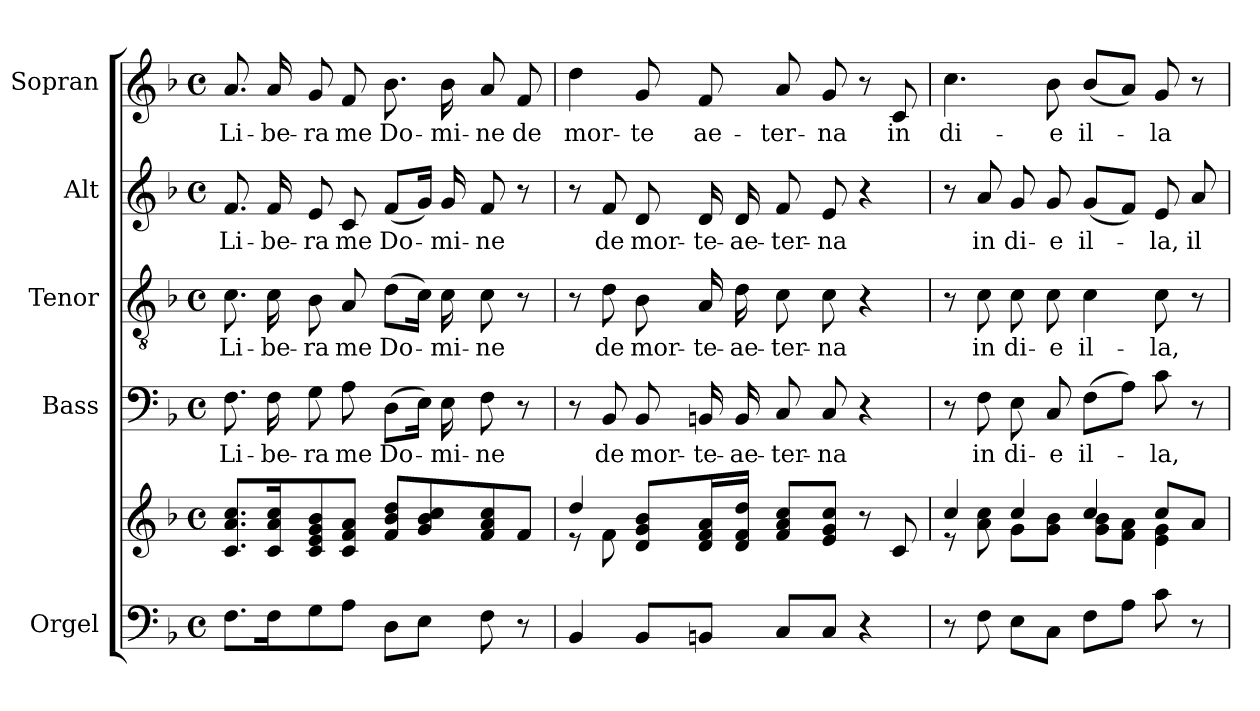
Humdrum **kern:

**kern	**kern	**kern	**text	**kern	**text	**kern	**text	**kern	**text
*part5	*part5	*part4	*part4	*part3	*part3	*part2	*part2	*part1	*part1
*staff6	*staff5	*staff4	*staff4	*staff3	*staff3	*staff2	*staff2	*staff1	*staff1
*I"Orgel	*	*I"Bass	*	*I"Tenor	*	*I"Alt	*	*I"Sopran	*
*I'Org.	*	*I'B.	*	*I'T.	*	*I'A.	*	*I'S.	*
!!LO:PB:g=z
*clefF4	*clefG2	*clefF4	*	*clefGv2	*	*clefG2	*	*clefG2	*
*	*	*	*	*ITrd7c12	*	*	*	*	*
*k[b-]	*k[b-]	*k[b-]	*	*k[b-]	*	*k[b-]	*	*k[b-]	*
*F:	*F:	*F:	*	*F:	*	*F:	*	*F:	*
*M4/4	*M4/4	*M4/4	*	*M4/4	*	*M4/4	*	*M4/4	*
*met(c)	*met(c)	*met(c)	*	*met(c)	*	*met(c)	*	*met(c)	*
=1	=1	=1	=1	=1	=1	=1	=1	=1	=1
!	!	!	!LO:LY:b:color=#000000	!	!	!	!	!	!
!	!	!	!	!	!LO:LY:b:color=#000000	!	!	!	!
!	!	!	!	!	!	!	!LO:LY:b:color=#000000	!	!
!	!	!	!	!	!	!	!	!	!LO:LY:b:color=#000000
8.Fi\L	8.ci/ 8.ai 8.cciL	8.Fi\	Li-	8.Ci\	Li-	8.fi/	Li-	8.ai/	Li-
!	!	!	!LO:LY:b:color=#000000	!	!	!	!	!	!
!	!	!	!	!	!LO:LY:b:color=#000000	!	!	!	!
!	!	!	!	!	!	!	!LO:LY:b:color=#000000	!	!
!	!	!	!	!	!	!	!	!	!LO:LY:b:color=#000000
16Fi\k	16ci/ 16ai 16ccik	16Fi\	-be-	16Ci\	-be-	16fi/	-be-	16ai/	-be-
!	!	!	!LO:LY:b:color=#000000	!	!	!	!	!	!
!	!	!	!	!	!LO:LY:b:color=#000000	!	!	!	!
!	!	!	!	!	!	!	!LO:LY:b:color=#000000	!	!
!	!	!	!	!	!	!	!	!	!LO:LY:b:color=#000000
8Gi\	8ci/ 8ei 8gi 8b-i	8Gi\	-ra	8BB-i\	-ra	8ei/	-ra	8gi/	-ra
!	!	!	!LO:LY:b:color=#000000	!	!	!	!	!	!
!	!	!	!	!	!LO:LY:b:color=#000000	!	!	!	!
!	!	!	!	!	!	!	!LO:LY:b:color=#000000	!	!
!	!	!	!	!	!	!	!	!	!LO:LY:b:color=#000000
8Ai\J	8ci/ 8fi 8aiJ	8Ai\	me	8AAi/	me	8ci/	me	8fi/	me
!	!	!	!LO:LY:b:color=#000000	!	!	!	!	!	!
!	!	!	!	!	!LO:LY:b:color=#000000	!	!	!	!
!	!	!	!	!	!	!	!LO:LY:b:color=#000000	!	!
!	!	!	!	!	!	!	!	!	!LO:LY:b:color=#000000
8Di\L	8fi/ 8b-i 8ddiL	(8Di\L	Do-	(8Di\L	Do-	(8fi/L	Do-	8.b-i\	Do-
8Ei\J	8gi/ 8b-i 8cci	16Ei\Jk)	.	16Ci\Jk)	.	16gi/Jk)	.	.	.
!	!	!	!LO:LY:b:color=#000000	!	!	!	!	!	!
!	!	!	!	!	!LO:LY:b:color=#000000	!	!	!	!
!	!	!	!	!	!	!	!LO:LY:b:color=#000000	!	!
!	!	!	!	!	!	!	!	!	!LO:LY:b:color=#000000
.	.	16Ei\	-mi-	16Ci\	-mi-	16gi/	-mi-	16b-i\	-mi-
!	!	!	!LO:LY:b:color=#000000	!	!	!	!	!	!
!	!	!	!	!	!LO:LY:b:color=#000000	!	!	!	!
!	!	!	!	!	!	!	!LO:LY:b:color=#000000	!	!
!	!	!	!	!	!	!	!	!	!LO:LY:b:color=#000000
8Fi\	8fi/ 8ai 8cci	8Fi\	-ne	8Ci\	-ne	8fi/	-ne	8ai/	-ne
!	!	!	!	!	!	!	!	!	!LO:LY:b:color=#000000
8r	8fi/J	8r	.	8r	.	8r	.	8fi/	de
=2	=2	=2	=2	=2	=2	=2	=2	=2	=2
*	*^	*	*	*	*	*	*	*	*
!	!	!	!	!	!	!	!	!	!	!LO:LY:b:color=#000000
4BB-i/	4ddi/	8r	8r	.	8r	.	8r	.	4ddi\	mor-
!	!	!	!	!LO:LY:b:color=#000000	!	!	!	!	!	!
!	!	!	!	!	!	!LO:LY:b:color=#000000	!	!	!	!
!	!	!	!	!	!	!	!	!LO:LY:b:color=#000000	!	!
.	.	8fi\	8BB-i/	de	8Di\	de	8fi/	de	.	.
!	!	!	!	!LO:LY:b:color=#000000	!	!	!	!	!	!
!	!	!	!	!	!	!LO:LY:b:color=#000000	!	!	!	!
!	!	!	!	!	!	!	!	!LO:LY:b:color=#000000	!	!
!	!	!	!	!	!	!	!	!	!	!LO:LY:b:color=#000000
8BB-i/L	8di/ 8gi 8b-iL	2.ryy	8BB-i/	mor-	8BB-i\	mor-	8di/	mor-	8gi/	-te
!	!	!	!	!LO:LY:b:color=#000000	!	!	!	!	!	!
!	!	!	!	!	!	!LO:LY:b:color=#000000	!	!	!	!
!	!	!	!	!	!	!	!	!LO:LY:b:color=#000000	!	!
!	!	!	!	!	!	!	!	!	!	!LO:LY:b:color=#000000
8BBni/J	16di/ 16fi 16aiL	.	16BBni/	-te-	16AAi/	-te-	16di/	-te-	8fi/	ae-
!	!	!	!	!LO:LY:b:color=#000000	!	!	!	!	!	!
!	!	!	!	!	!	!LO:LY:b:color=#000000	!	!	!	!
!	!	!	!	!	!	!	!	!LO:LY:b:color=#000000	!	!
.	16di/ 16fi 16ddiJJ	.	16BBi/	-ae-	16Di\	-ae-	16di/	-ae-	.	.
!	!	!	!	!LO:LY:b:color=#000000	!	!	!	!	!	!
!	!	!	!	!	!	!LO:LY:b:color=#000000	!	!	!	!
!	!	!	!	!	!	!	!	!LO:LY:b:color=#000000	!	!
!	!	!	!	!	!	!	!	!	!	!LO:LY:b:color=#000000
8Ci/L	8fi/ 8ai 8cciL	.	8Ci/	-ter-	8Ci\	-ter-	8fi/	-ter-	8ai/	-ter-
!	!	!	!	!LO:LY:b:color=#000000	!	!	!	!	!	!
!	!	!	!	!	!	!LO:LY:b:color=#000000	!	!	!	!
!	!	!	!	!	!	!	!	!LO:LY:b:color=#000000	!	!
!	!	!	!	!	!	!	!	!	!	!LO:LY:b:color=#000000
8Ci/J	8ei/ 8gi 8cciJ	.	8Ci/	-na	8Ci\	-na	8ei/	-na	8gi/	-na
4r	8r	.	4r	.	4r	.	4r	.	8r	.
!	!	!	!	!	!	!	!	!	!	!LO:LY:b:color=#000000
.	8ci/	.	.	.	.	.	.	.	8ci/	in
=3	=3	=3	=3	=3	=3	=3	=3	=3	=3	=3
!	!	!	!	!	!	!	!	!	!	!LO:LY:b:color=#000000
8r	4cci/	8r	8r	.	8r	.	8r	.	4.cci\	di-
!	!	!	!	!LO:LY:b:color=#000000	!	!	!	!	!	!
!	!	!	!	!	!	!LO:LY:b:color=#000000	!	!	!	!
!	!	!	!	!	!	!	!	!LO:LY:b:color=#000000	!	!
8Fi\	.	8ai\ 8cci	8Fi\	in	8Ci\	in	8ai/	in	.	.
!	!	!	!	!LO:LY:b:color=#000000	!	!	!	!	!	!
!	!	!	!	!	!	!LO:LY:b:color=#000000	!	!	!	!
!	!	!	!	!	!	!	!	!LO:LY:b:color=#000000	!	!
8Ei\L	4cci/	8gi\L	8Ei\	di-	8Ci\	di-	8gi/	di-	.	.
!	!	!	!	!LO:LY:b:color=#000000	!	!	!	!	!	!
!	!	!	!	!	!	!LO:LY:b:color=#000000	!	!	!	!
!	!	!	!	!	!	!	!	!LO:LY:b:color=#000000	!	!
!	!	!	!	!	!	!	!	!	!	!LO:LY:b:color=#000000
8Ci\J	.	8gi\ 8b-iJ	8Ci/	-e	8Ci\	-e	8gi/	-e	8b-i\	-e
!	!	!	!	!LO:LY:b:color=#000000	!	!	!	!	!	!
!	!	!	!	!	!	!LO:LY:b:color=#000000	!	!	!	!
!	!	!	!	!	!	!	!	!LO:LY:b:color=#000000	!	!
!	!	!	!	!	!	!	!	!	!	!LO:LY:b:color=#000000
8Fi\L	4cci/	8gi\ 8b-iL	(8Fi\L	il-	4Ci\	il-	(8gi/L	il-	(8b-i/L	il-
8Ai\J	.	8fi\ 8aiJ	8Ai\J)	.	.	.	8fi/J)	.	8ai/J)	.
!	!	!	!	!LO:LY:b:color=#000000	!	!	!	!	!	!
!	!	!	!	!	!	!LO:LY:b:color=#000000	!	!	!	!
!	!	!	!	!	!	!	!	!LO:LY:b:color=#000000	!	!
!	!	!	!	!	!	!	!	!	!	!LO:LY:b:color=#000000
8ci\	8cci/L	4ei\ 4gi	8ci\	-la,	8Ci\	-la,	8ei/	-la,	8gi/	-la
!	!	!	!	!	!	!	!	!LO:LY:b:color=#000000	!	!
8r	8ai/J	.	8r	.	8r	.	8ai/	il-	8r	.
*	*v	*v	*	*	*	*	*	*	*	*
=	=	=	=	=	=	=	=	=	=
*-	*-	*-	*-	*-	*-	*-	*-	*-	*-
